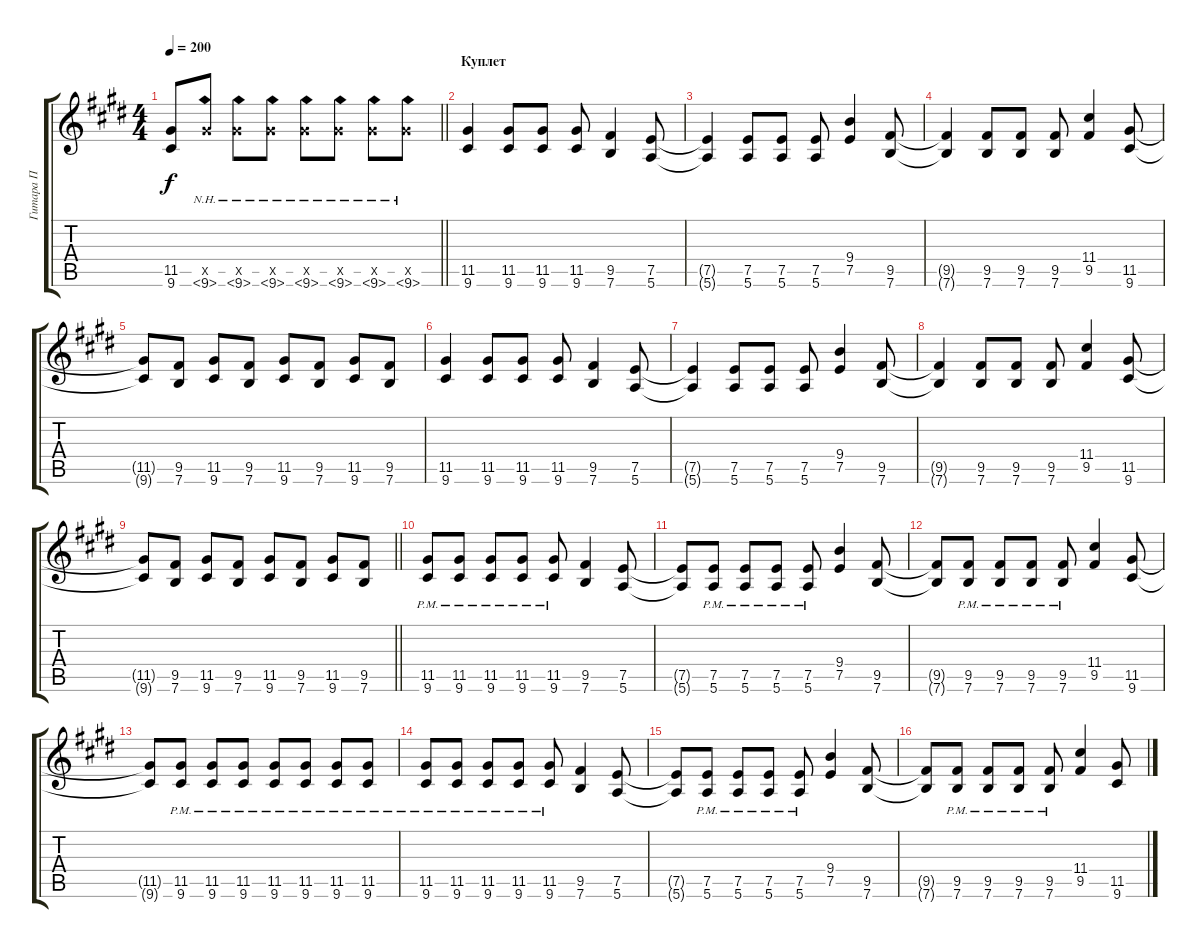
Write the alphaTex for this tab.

\track ("Гитара П" "Гитара П") {instrument overdrivenguitar}
\staff {score tabs}
\tuning (E4 B3 G3 D3 A2 E2) {hide}
\ts (4 4)
\tempo 200
\clef g2
\barLineRight lightlight
\ks c#minor
(11.5{t} 9.6{t}).8{dy f} (11.5{x} 9.6{nh}).8 (11.5{x} 9.6{nh}).8 (11.5{x} 9.6{nh}).8 (11.5{x} 9.6{nh}).8 (11.5{x} 9.6{nh}).8 (11.5{x} 9.6{nh}).8 (11.5{x} 9.6{nh}).8 |
\section ("" "Куплет")
(11.5 9.6).4 (11.5 9.6).8 (11.5 9.6).8 (11.5 9.6).8 (9.5 7.6).4 (7.5 5.6).8 |
(7.5{t} 5.6{t}).4 (7.5 5.6).8 (7.5 5.6).8 (7.5 5.6).8 (9.4 7.5).4 (9.5 7.6).8 |
(9.5{t} 7.6{t}).4 (9.5 7.6).8 (9.5 7.6).8 (9.5 7.6).8 (11.4 9.5).4 (11.5 9.6).8 |
(11.5{t} 9.6{t}).8 (9.5 7.6).8 (11.5 9.6).8 (9.5 7.6).8 (11.5 9.6).8 (9.5 7.6).8 (11.5 9.6).8 (9.5 7.6).8 |
(11.5 9.6).4 (11.5 9.6).8 (11.5 9.6).8 (11.5 9.6).8 (9.5 7.6).4 (7.5 5.6).8 |
(7.5{t} 5.6{t}).4 (7.5 5.6).8 (7.5 5.6).8 (7.5 5.6).8 (9.4 7.5).4 (9.5 7.6).8 |
(9.5{t} 7.6{t}).4 (9.5 7.6).8 (9.5 7.6).8 (9.5 7.6).8 (11.4 9.5).4 (11.5 9.6).8 |
\barLineRight lightlight
(11.5{t} 9.6{t}).8 (9.5 7.6).8 (11.5 9.6).8 (9.5 7.6).8 (11.5 9.6).8 (9.5 7.6).8 (11.5 9.6).8 (9.5 7.6).8 |
\section ("" " ")
(11.5{pm} 9.6{pm}).8 (11.5{pm} 9.6{pm}).8 (11.5{pm} 9.6{pm}).8 (11.5{pm} 9.6{pm}).8 (11.5{pm} 9.6{pm}).8 (9.5 7.6).4 (7.5 5.6).8 |
(7.5{t} 5.6{t}).8 (7.5{pm} 5.6{pm}).8 (7.5{pm} 5.6{pm}).8 (7.5{pm} 5.6{pm}).8 (7.5{pm} 5.6{pm}).8 (9.4 7.5).4 (9.5 7.6).8 |
(9.5{t} 7.6{t}).8 (9.5{pm} 7.6{pm}).8 (9.5{pm} 7.6{pm}).8 (9.5{pm} 7.6{pm}).8 (9.5{pm} 7.6{pm}).8 (11.4 9.5).4 (11.5 9.6).8 |
(11.5{t} 9.6{t}).8 (11.5{pm} 9.6{pm}).8 (11.5{pm} 9.6{pm}).8 (11.5{pm} 9.6{pm}).8 (11.5{pm} 9.6{pm}).8 (11.5{pm} 9.6{pm}).8 (11.5{pm} 9.6{pm}).8 (11.5{pm} 9.6{pm}).8 |
(11.5{pm} 9.6{pm}).8 (11.5{pm} 9.6{pm}).8 (11.5{pm} 9.6{pm}).8 (11.5{pm} 9.6{pm}).8 (11.5{pm} 9.6{pm}).8 (9.5 7.6).4 (7.5 5.6).8 |
(7.5{t} 5.6{t}).8 (7.5{pm} 5.6{pm}).8 (7.5{pm} 5.6{pm}).8 (7.5{pm} 5.6{pm}).8 (7.5{pm} 5.6{pm}).8 (9.4 7.5).4 (9.5 7.6).8 |
(9.5{t} 7.6{t}).8 (9.5{pm} 7.6{pm}).8 (9.5{pm} 7.6{pm}).8 (9.5{pm} 7.6{pm}).8 (9.5{pm} 7.6{pm}).8 (11.4 9.5).4 (11.5 9.6).8
